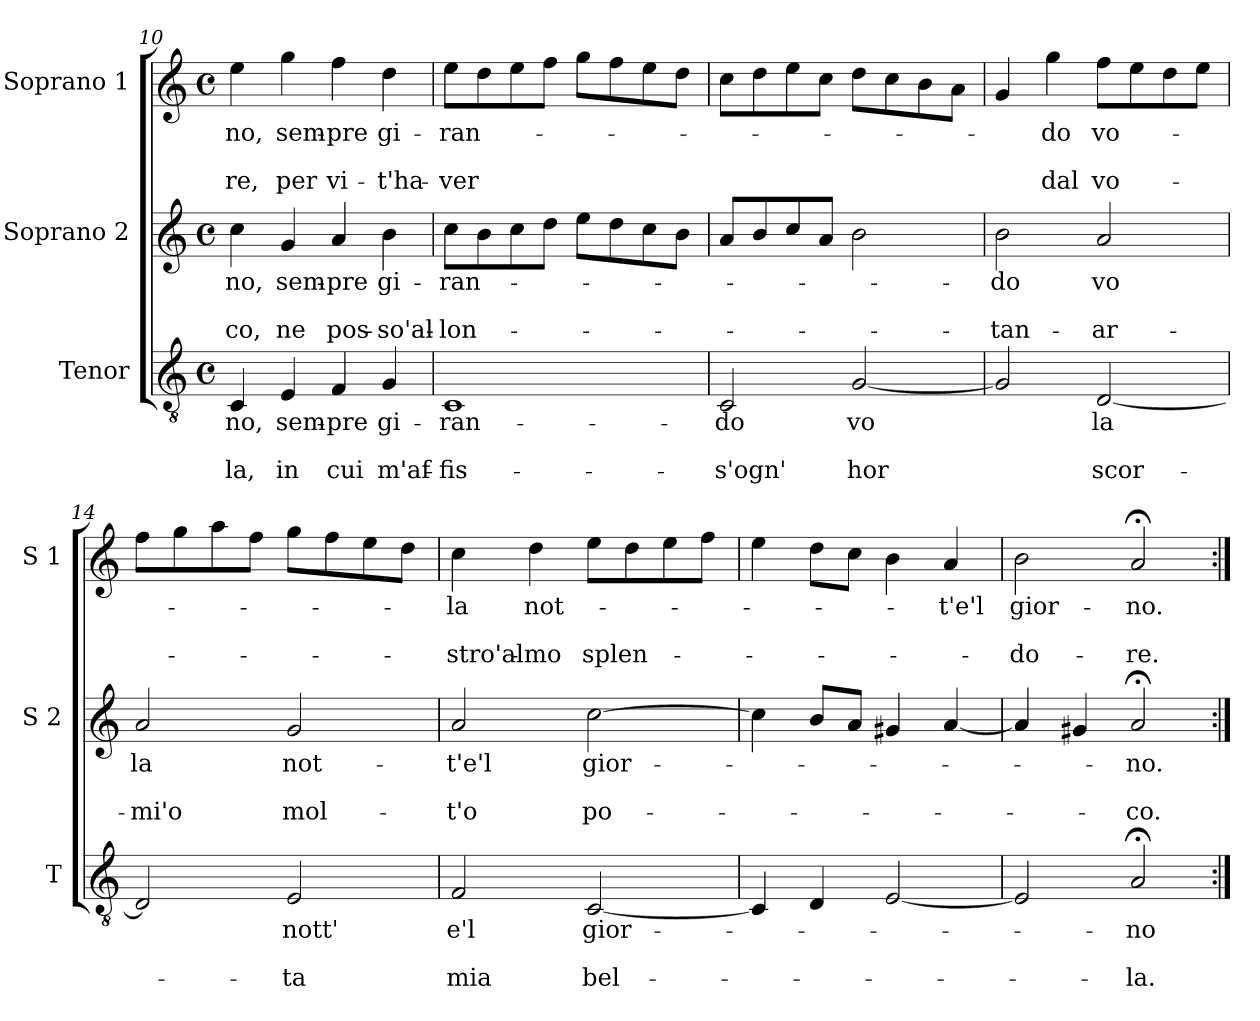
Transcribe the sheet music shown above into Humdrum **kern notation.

**kern	**text	**text	**text	**kern	**text	**text	**text	**kern	**text	**text	**text
*part3	*part3	*part3	*part3	*part2	*part2	*part2	*part2	*part1	*part1	*part1	*part1
*staff3	*staff3	*staff3	*staff3	*staff2	*staff2	*staff2	*staff2	*staff1	*staff1	*staff1	*staff1
*I"Tenor	*	*	*	*I"Soprano 2	*	*	*	*I"Soprano 1	*	*	*
*I'T	*	*	*	*I'S 2	*	*	*	*I'S 1	*	*	*
*clefGv2	*	*	*	*clefG2	*	*	*	*clefG2	*	*	*
*k[]	*	*	*	*k[]	*	*	*	*k[]	*	*	*
*C:	*	*	*	*C:	*	*	*	*C:	*	*	*
*M4/4	*	*	*	*M4/4	*	*	*	*M4/4	*	*	*
*met(c)	*	*	*	*met(c)	*	*	*	*met(c)	*	*	*
=10	=10	=10	=10	=10	=10	=10	=10	=10	=10	=10	=10
!	!LO:LY:b	!	!LO:LY:b	!	!LO:LY:b	!	!LO:LY:b	!	!LO:LY:b	!	!LO:LY:b
4C/	-no,	.	-la,	4cc\	-no,	.	-co,	4ee\	-no,	.	-re,
!	!LO:LY:b	!	!LO:LY:b	!	!LO:LY:b	!	!LO:LY:b	!	!LO:LY:b	!	!LO:LY:b
4E/	sem-	.	in	4g/	sem-	.	ne	4gg\	sem-	.	per
!	!LO:LY:b	!	!LO:LY:b	!	!LO:LY:b	!	!LO:LY:b	!	!LO:LY:b	!	!LO:LY:b
4F/	-pre	.	cui	4a/	-pre	.	pos-	4ff\	-pre	.	vi-
!	!LO:LY:b	!	!LO:LY:b	!	!LO:LY:b	!	!LO:LY:b	!	!LO:LY:b	!	!LO:LY:b
4G/	gi-	.	m'af-	4b\	gi-	.	-so'al-	4dd\	gi-	.	-t'ha-
=11	=11	=11	=11	=11	=11	=11	=11	=11	=11	=11	=11
!	!LO:LY:b	!	!LO:LY:b	!	!LO:LY:b	!	!LO:LY:b	!	!LO:LY:b	!	!LO:LY:b
1C	-ran-	.	-fis-	8cc\L	-ran-	.	-lon-	8ee\L	-ran-	.	-ver
.	.	.	.	8b\	.	.	.	8dd\	.	.	.
.	.	.	.	8cc\	.	.	.	8ee\	.	.	.
.	.	.	.	8dd\J	.	.	.	8ff\J	.	.	.
.	.	.	.	8ee\L	.	.	.	8gg\L	.	.	.
.	.	.	.	8dd\	.	.	.	8ff\	.	.	.
.	.	.	.	8cc\	.	.	.	8ee\	.	.	.
.	.	.	.	8b\J	.	.	.	8dd\J	.	.	.
=12	=12	=12	=12	=12	=12	=12	=12	=12	=12	=12	=12
!	!LO:LY:b	!	!LO:LY:b	!	!	!	!	!	!	!	!
2C/	-do	.	-s'ogn'	8a/L	.	.	.	8cc\L	.	.	.
.	.	.	.	8b/	.	.	.	8dd\	.	.	.
.	.	.	.	8cc/	.	.	.	8ee\	.	.	.
.	.	.	.	8a/J	.	.	.	8cc\J	.	.	.
!	!LO:LY:b	!	!LO:LY:b	!	!	!	!	!	!	!	!
[2G/	vo	.	hor	2b\	.	.	.	8dd\L	.	.	.
.	.	.	.	.	.	.	.	8cc\	.	.	.
.	.	.	.	.	.	.	.	8b\	.	.	.
.	.	.	.	.	.	.	.	8a\J	.	.	.
!!LO:LB:g=z
=13	=13	=13	=13	=13	=13	=13	=13	=13	=13	=13	=13
!	!	!	!	!	!LO:LY:b	!	!LO:LY:b	!	!	!	!
2G/]	.	.	.	2b\	-do	.	-tan-	4g/	.	.	.
!	!	!	!	!	!	!	!	!	!LO:LY:b	!	!LO:LY:b
.	.	.	.	.	.	.	.	4gg\	-do	.	dal
!	!LO:LY:b	!	!LO:LY:b	!	!LO:LY:b	!	!LO:LY:b	!	!LO:LY:b	!	!LO:LY:b
[2D/	la	.	scor-	2a/	vo	.	-ar-	8ff\L	vo-	.	vo-
.	.	.	.	.	.	.	.	8ee\	.	.	.
.	.	.	.	.	.	.	.	8dd\	.	.	.
.	.	.	.	.	.	.	.	8ee\J	.	.	.
=14	=14	=14	=14	=14	=14	=14	=14	=14	=14	=14	=14
!	!	!	!	!	!LO:LY:b	!	!LO:LY:b	!	!	!	!
2D/]	.	.	.	2a/	la	.	-mi'o	8ff\L	.	.	.
.	.	.	.	.	.	.	.	8gg\	.	.	.
.	.	.	.	.	.	.	.	8aa\	.	.	.
.	.	.	.	.	.	.	.	8ff\J	.	.	.
!	!LO:LY:b	!	!LO:LY:b	!	!LO:LY:b	!	!LO:LY:b	!	!	!	!
2E/	nott'	.	-ta	2g/	not-	.	mol-	8gg\L	.	.	.
.	.	.	.	.	.	.	.	8ff\	.	.	.
.	.	.	.	.	.	.	.	8ee\	.	.	.
.	.	.	.	.	.	.	.	8dd\J	.	.	.
=15	=15	=15	=15	=15	=15	=15	=15	=15	=15	=15	=15
!	!LO:LY:b	!	!LO:LY:b	!	!LO:LY:b	!	!LO:LY:b	!	!LO:LY:b	!	!LO:LY:b
2F/	e'l	.	mia	2a/	-t'e'l	.	-t'o	4cc\	-la	.	-stro'al-
!	!	!	!	!	!	!	!	!	!LO:LY:b	!	!LO:LY:b
.	.	.	.	.	.	.	.	4dd\	not-	.	-mo
!	!LO:LY:b	!	!LO:LY:b	!	!LO:LY:b	!	!LO:LY:b	!	!	!	!LO:LY:b
[2C/	gior-	.	bel-	[2cc\	gior-	.	po-	8ee\L	.	.	splen-
.	.	.	.	.	.	.	.	8dd\	.	.	.
.	.	.	.	.	.	.	.	8ee\	.	.	.
.	.	.	.	.	.	.	.	8ff\J	.	.	.
=16	=16	=16	=16	=16	=16	=16	=16	=16	=16	=16	=16
4C/]	.	.	.	4cc\]	.	.	.	4ee\	.	.	.
4D/	.	.	.	8b/L	.	.	.	8dd\L	.	.	.
.	.	.	.	8a/J	.	.	.	8cc\J	.	.	.
[2E/	.	.	.	4g#X/	.	.	.	4b\	.	.	.
!	!	!	!	!	!	!	!	!	!LO:LY:b	!	!
.	.	.	.	[4a/	.	.	.	4a/	-t'e'l	.	.
=17	=17	=17	=17	=17	=17	=17	=17	=17	=17	=17	=17
!	!	!	!	!	!	!	!	!	!LO:LY:b	!	!LO:LY:b
2E/]	.	.	.	4a/]	.	.	.	2b\	gior-	.	-do-
.	.	.	.	4g#X/	.	.	.	.	.	.	.
!	!LO:LY:b	!	!LO:LY:b	!	!LO:LY:b	!	!LO:LY:b	!	!LO:LY:b	!	!LO:LY:b
2A;</	-no	.	-la.	2a;</	-no.	.	-co.	2a;</	-no.	.	-re.
=:|!	=:|!	=:|!	=:|!	=:|!	=:|!	=:|!	=:|!	=:|!	=:|!	=:|!	=:|!
*-	*-	*-	*-	*-	*-	*-	*-	*-	*-	*-	*-
